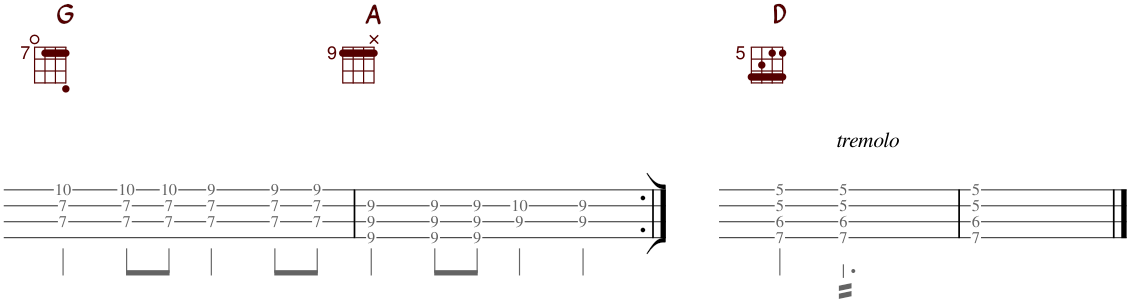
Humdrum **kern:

**kern	**harte
*part1	*part1
*staff1	*
*I"Ukulélé [Tablature]	*
!!LO:PB:g=z
*k[]	*
*M4/4	*
=45	=45
*^	*
1ryy	4g!i\ 4b!i\ 4gg!i\	G:maj
.	8g!i\ 8b!i\ 8gg!i\L	.
.	8g!i\ 8b!i\ 8gg!i\J	.
.	4g!i\ 4b!i\ 4ff#!i\	.
.	8g!i\ 8b!i\ 8ff#!i\L	.
.	8g!i\ 8b!i\ 8ff#!i\J	.
=46	=46	=46
1ryy	4ee!i\ 4a!i\ 4dd-!i\	A:maj
.	8ee!i\ 8a!i\ 8cc#!i\L	.
.	8ee!i\ 8a!i\ 8cc#!i\J	.
.	4a!i\ 4dd!i\	.
.	4a!i\ 4dd-!i\	.
=47:|!	=47:|!	=47:|!
1ryy	4dd!i\ 4f#!i\ 4a!i\ 4dd!i\	D:maj
!	!LO:TX:a:i:t=tremolo	!
.	2.dd!i\ 2.f#!i\ 2.a!i\ 2.dd!i\	.
=48	=48	=48
1ryy	1dd!i 1f#!i 1a!i 1dd!i	.
*v	*v	*
==	==
*-	*-
